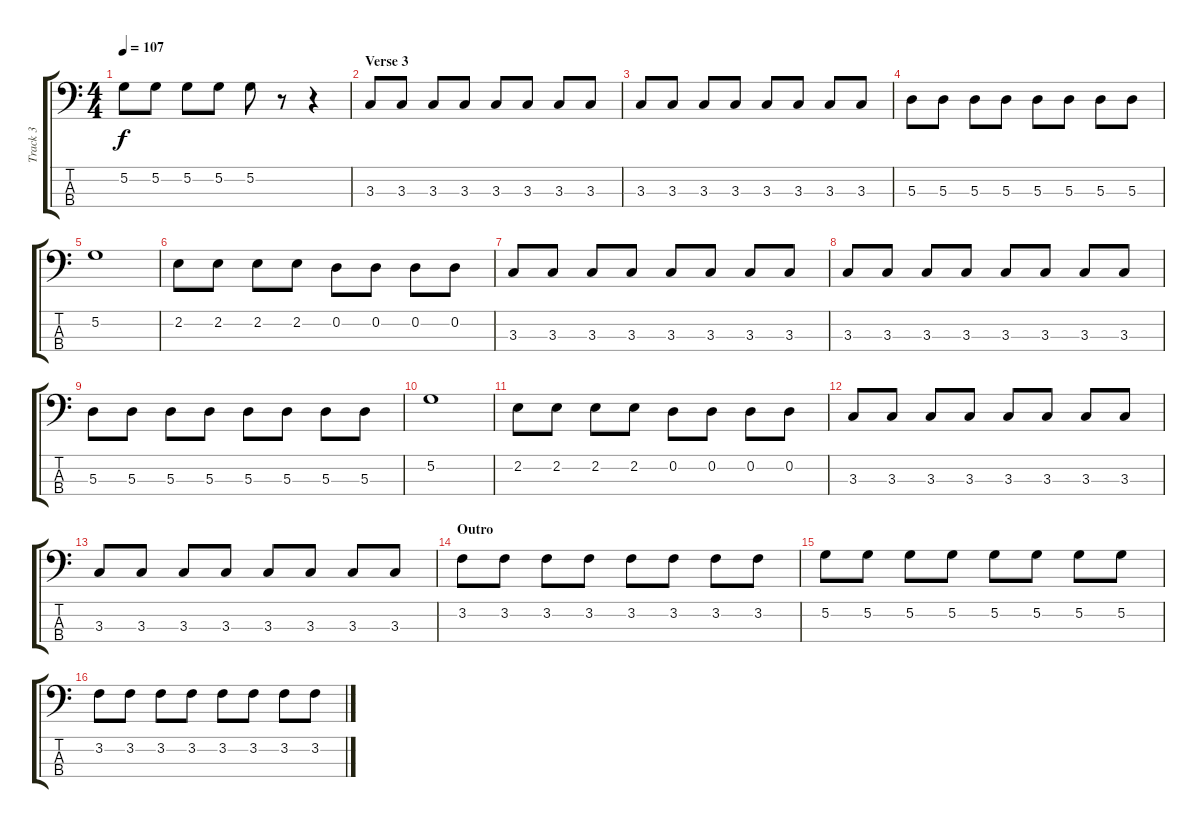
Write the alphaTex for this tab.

\track ("Track 3" "Track 3") {instrument electricbassfinger}
\staff {score tabs}
\tuning (G2 D2 A1 E1) {hide}
\ts (4 4)
\tempo 107
\clef f4
\ks c
5.2.8{dy f} 5.2.8 5.2.8 5.2.8 5.2.8 r.8 r.4 |
\section ("" "Verse 3")
3.3.8 3.3.8 3.3.8 3.3.8 3.3.8 3.3.8 3.3.8 3.3.8 |
3.3.8 3.3.8 3.3.8 3.3.8 3.3.8 3.3.8 3.3.8 3.3.8 |
5.3.8 5.3.8 5.3.8 5.3.8 5.3.8 5.3.8 5.3.8 5.3.8 |
5.2.1 |
2.2.8 2.2.8 2.2.8 2.2.8 0.2.8 0.2.8 0.2.8 0.2.8 |
3.3.8 3.3.8 3.3.8 3.3.8 3.3.8 3.3.8 3.3.8 3.3.8 |
3.3.8 3.3.8 3.3.8 3.3.8 3.3.8 3.3.8 3.3.8 3.3.8 |
5.3.8 5.3.8 5.3.8 5.3.8 5.3.8 5.3.8 5.3.8 5.3.8 |
5.2.1 |
2.2.8 2.2.8 2.2.8 2.2.8 0.2.8 0.2.8 0.2.8 0.2.8 |
3.3.8 3.3.8 3.3.8 3.3.8 3.3.8 3.3.8 3.3.8 3.3.8 |
3.3.8 3.3.8 3.3.8 3.3.8 3.3.8 3.3.8 3.3.8 3.3.8 |
\section ("" "Outro")
3.2.8 3.2.8 3.2.8 3.2.8 3.2.8 3.2.8 3.2.8 3.2.8 |
5.2.8 5.2.8 5.2.8 5.2.8 5.2.8 5.2.8 5.2.8 5.2.8 |
3.2.8 3.2.8 3.2.8 3.2.8 3.2.8 3.2.8 3.2.8 3.2.8
